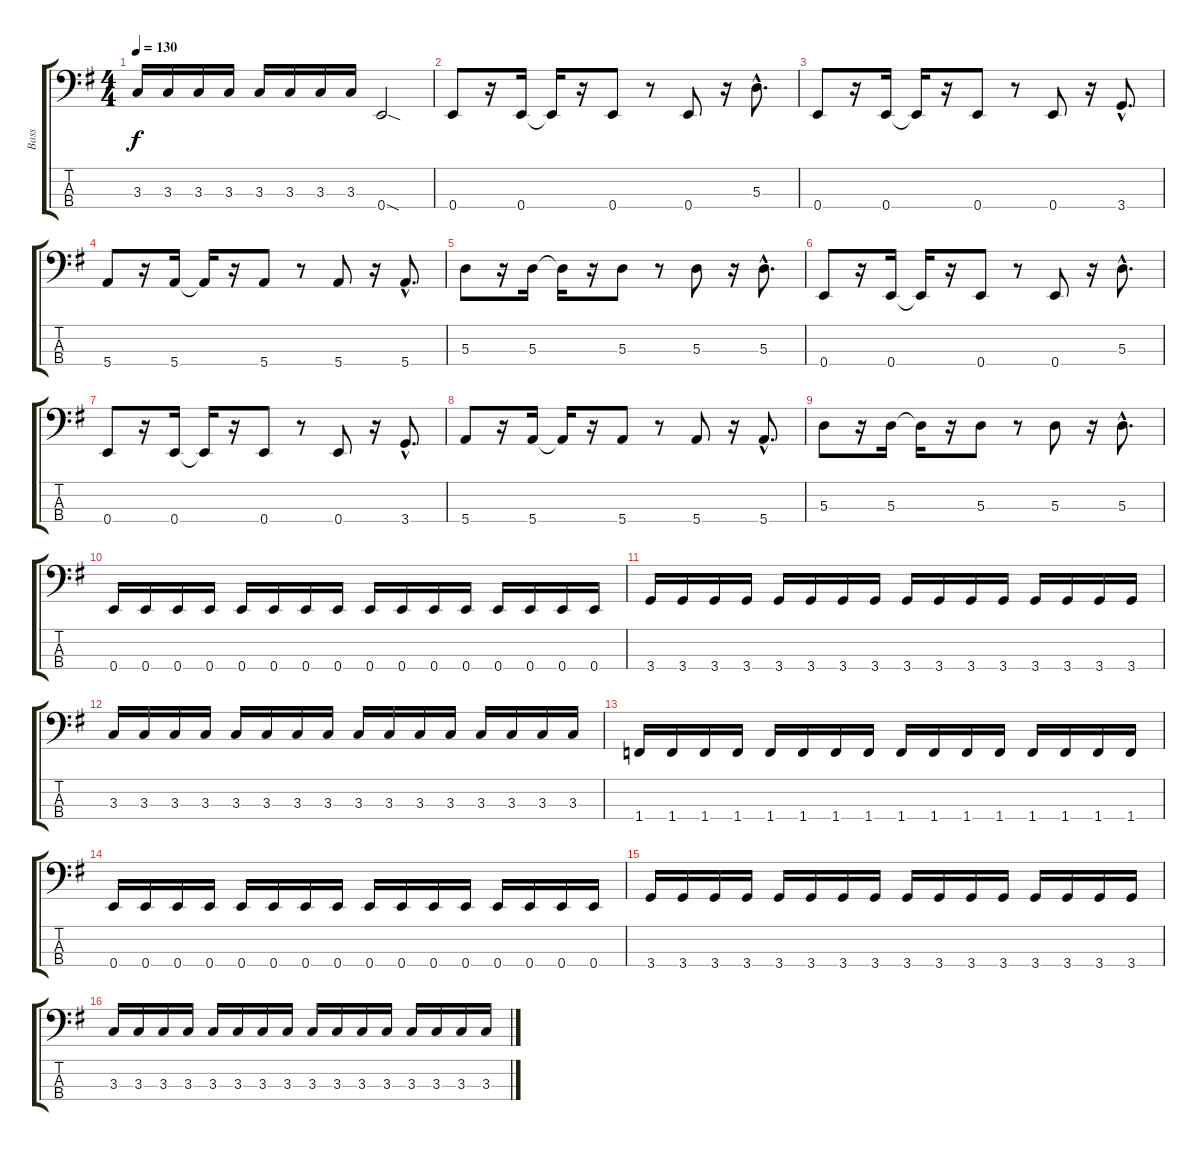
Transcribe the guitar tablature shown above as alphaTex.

\track ("Bass" "Bass") {instrument electricbassfinger}
\staff {score tabs}
\tuning (G2 D2 A1 E1) {hide}
\ts (4 4)
\tempo 130
\clef f4
\ks g
3.3.16{dy f} 3.3.16 3.3.16 3.3.16 3.3.16 3.3.16 3.3.16 3.3.16 0.4{sod}.2 |
0.4.8 r.16 0.4.16 0.4{t}.16 r.16 0.4.8 r.8 0.4.8 r.16 5.3{hac}.8{d} |
0.4.8 r.16 0.4.16 0.4{t}.16 r.16 0.4.8 r.8 0.4.8 r.16 3.4{hac}.8{d} |
5.4.8 r.16 5.4.16 5.4{t}.16 r.16 5.4.8 r.8 5.4.8 r.16 5.4{hac}.8{d} |
5.3.8 r.16 5.3.16 5.3{t}.16 r.16 5.3.8 r.8 5.3.8 r.16 5.3{hac}.8{d} |
0.4.8 r.16 0.4.16 0.4{t}.16 r.16 0.4.8 r.8 0.4.8 r.16 5.3{hac}.8{d} |
0.4.8 r.16 0.4.16 0.4{t}.16 r.16 0.4.8 r.8 0.4.8 r.16 3.4{hac}.8{d} |
5.4.8 r.16 5.4.16 5.4{t}.16 r.16 5.4.8 r.8 5.4.8 r.16 5.4{hac}.8{d} |
5.3.8 r.16 5.3.16 5.3{t}.16 r.16 5.3.8 r.8 5.3.8 r.16 5.3{hac}.8{d} |
0.4.16 0.4.16 0.4.16 0.4.16 0.4.16 0.4.16 0.4.16 0.4.16 0.4.16 0.4.16 0.4.16 0.4.16 0.4.16 0.4.16 0.4.16 0.4.16 |
3.4.16 3.4.16 3.4.16 3.4.16 3.4.16 3.4.16 3.4.16 3.4.16 3.4.16 3.4.16 3.4.16 3.4.16 3.4.16 3.4.16 3.4.16 3.4.16 |
3.3.16 3.3.16 3.3.16 3.3.16 3.3.16 3.3.16 3.3.16 3.3.16 3.3.16 3.3.16 3.3.16 3.3.16 3.3.16 3.3.16 3.3.16 3.3.16 |
1.4.16 1.4.16 1.4.16 1.4.16 1.4.16 1.4.16 1.4.16 1.4.16 1.4.16 1.4.16 1.4.16 1.4.16 1.4.16 1.4.16 1.4.16 1.4.16 |
0.4.16 0.4.16 0.4.16 0.4.16 0.4.16 0.4.16 0.4.16 0.4.16 0.4.16 0.4.16 0.4.16 0.4.16 0.4.16 0.4.16 0.4.16 0.4.16 |
3.4.16 3.4.16 3.4.16 3.4.16 3.4.16 3.4.16 3.4.16 3.4.16 3.4.16 3.4.16 3.4.16 3.4.16 3.4.16 3.4.16 3.4.16 3.4.16 |
3.3.16 3.3.16 3.3.16 3.3.16 3.3.16 3.3.16 3.3.16 3.3.16 3.3.16 3.3.16 3.3.16 3.3.16 3.3.16 3.3.16 3.3.16 3.3.16
